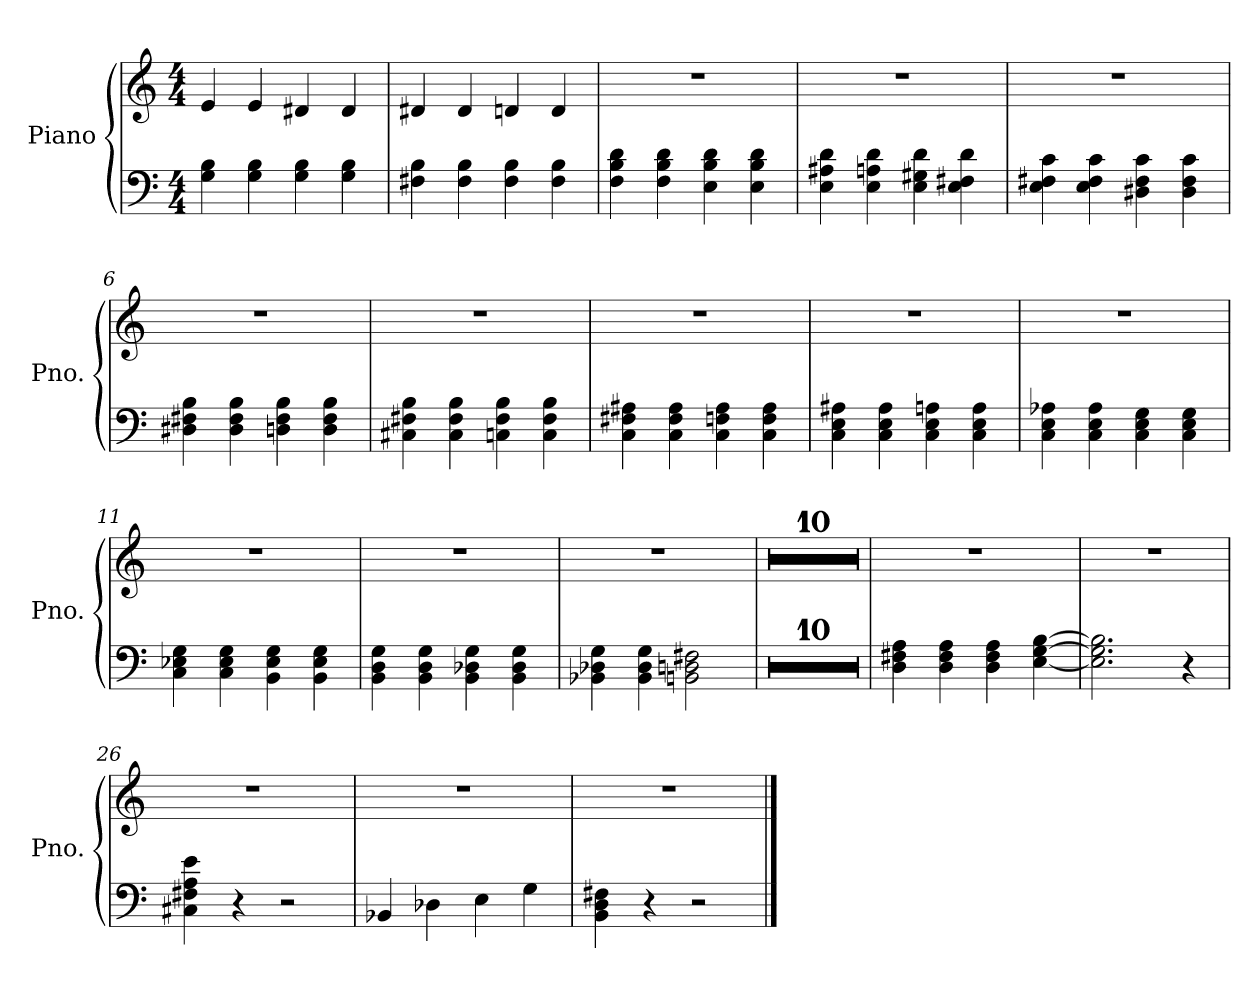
**kern	**kern
*part1	*part1
*staff2	*staff1
*I"Piano	*
*I'Pno.	*
*clefF4	*clefG2
*k[]	*k[]
*M4/4	*M4/4
=1	=1
4G\ 4B\	4e/
4G\ 4B\	4e/
4G\ 4B\	4d#X/
4G\ 4B\	4d#/
=2	=2
4F#X\ 4B\	4d#X/
4F#\ 4B\	4d#/
4F#\ 4B\	4dn/
4F#\ 4B\	4d/
=3	=3
4F\ 4B\ 4d\	1r
4F\ 4B\ 4d\	.
4E\ 4B\ 4d\	.
4E\ 4B\ 4d\	.
=4	=4
4E\ 4A#X\ 4d\	1r
4E\ 4An\ 4d\	.
4E\ 4G#X\ 4d\	.
4E\ 4F#X\ 4d\	.
=5	=5
4E\ 4F#X\ 4c\	1r
4E\ 4F#\ 4c\	.
4D#X\ 4F#\ 4c\	.
4D#\ 4F#\ 4c\	.
=6	=6
4D#X\ 4F#X\ 4B\	1r
4D#\ 4F#\ 4B\	.
4Dn\ 4F#\ 4B\	.
4D\ 4F#\ 4B\	.
=7	=7
4C#X\ 4F#X\ 4B\	1r
4C#\ 4F#\ 4B\	.
4Cn\ 4F#\ 4B\	.
4C\ 4F#\ 4B\	.
!!LO:LB:g=z
=8	=8
4C\ 4F#X\ 4A#X\	1r
4C\ 4F#\ 4A#\	.
4C\ 4Fn\ 4A#\	.
4C\ 4F\ 4A#\	.
=9	=9
4C\ 4E\ 4A#X\	1r
4C\ 4E\ 4A#\	.
4C\ 4E\ 4An\	.
4C\ 4E\ 4A\	.
=10	=10
4C\ 4E\ 4A-X\	1r
4C\ 4E\ 4A-\	.
4C\ 4E\ 4G\	.
4C\ 4E\ 4G\	.
=11	=11
4C\ 4E-X\ 4G\	1r
4C\ 4E-\ 4G\	.
4BB\ 4E-\ 4G\	.
4BB\ 4E-\ 4G\	.
=12	=12
4BB\ 4D\ 4G\	1r
4BB\ 4D\ 4G\	.
4BB\ 4D-X\ 4G\	.
4BB\ 4D-\ 4G\	.
=13	=13
4BB-X\ 4D-X\ 4G\	1r
4BB-\ 4D-\ 4G\	.
2BBn\ 2Dn\ 2F#X\	.
=14	=14
1r	1r
=15	=15
1r	1r
=16	=16
1r	1r
=17	=17
1r	1r
=18	=18
1r	1r
!!LO:LB:g=z
=19	=19
1r	1r
=20	=20
1r	1r
=21	=21
1r	1r
=22	=22
1r	1r
=23	=23
1r	1r
=24	=24
4D\ 4F#X\ 4A\	1r
4D\ 4F#\ 4A\	.
4D\ 4F#\ 4A\	.
[4E\ [4G\ [4B\	.
=25	=25
2.E\] 2.G\] 2.B\]	1r
4r	.
=26	=26
4C#X\ 4F#X\ 4A\ 4e\	1r
4r	.
2r	.
=27	=27
4BB-X/	1r
4D-X\	.
4E\	.
4G\	.
=28	=28
4BB\ 4D\ 4F#X\	1r
4r	.
2r	.
==	==
*-	*-
